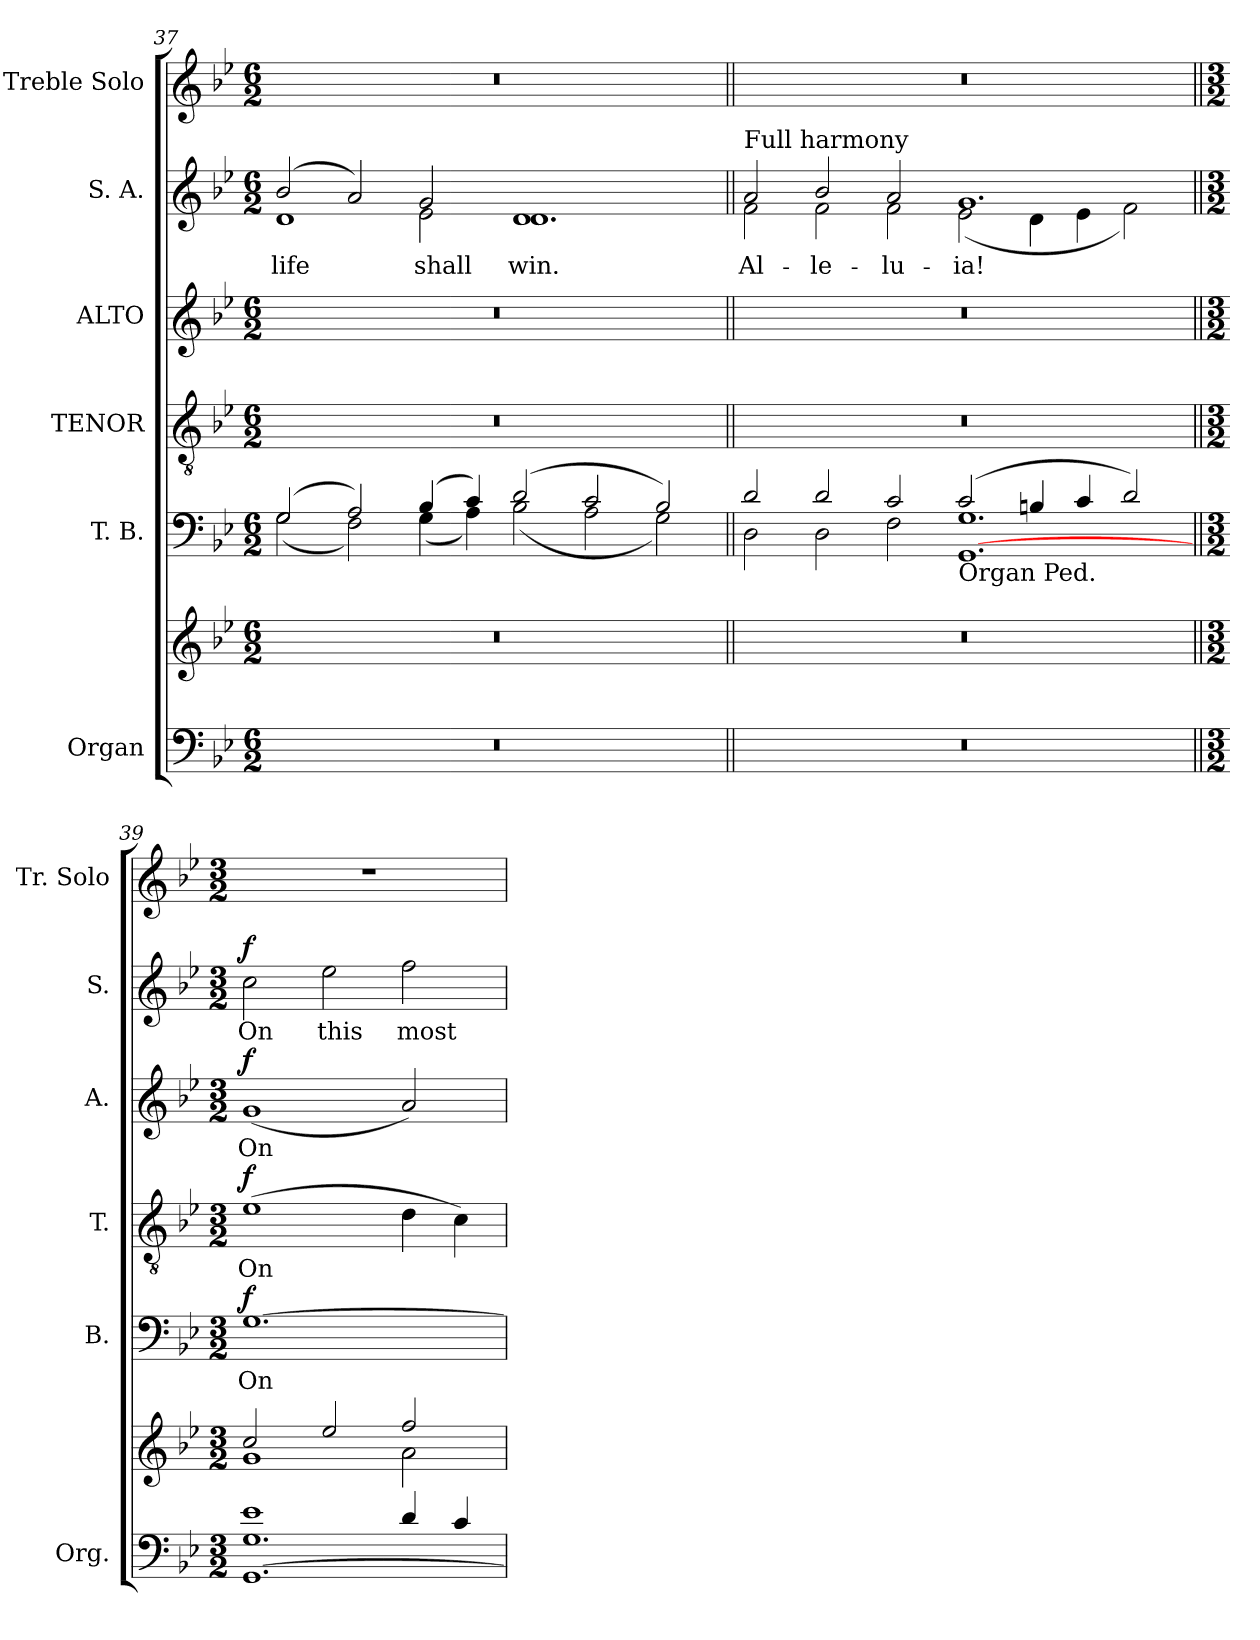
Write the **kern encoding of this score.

**kern	**kern	**kern	**text	**dynam	**kern	**text	**dynam	**kern	**text	**dynam	**kern	**text	**dynam	**kern
*part6	*part6	*part5	*part5	*part5	*part4	*part4	*part4	*part3	*part3	*part3	*part2	*part2	*part2	*part1
*staff7	*staff6	*staff5	*staff5	*staff5	*staff4	*staff4	*staff4	*staff3	*staff3	*staff3	*staff2	*staff2	*staff2	*staff1
*I"Organ	*	*I"T. B.	*	*	*I"TENOR	*	*	*I"ALTO	*	*	*I"S. A.	*	*	*I"Treble Solo
*I'Org.	*	*I'B.	*	*	*I'T.	*	*	*I'A.	*	*	*I'S.	*	*	*I'Tr. Solo
*clefF4	*clefG2	*clefF4	*	*	*clefGv2	*	*	*clefG2	*	*	*clefG2	*	*	*clefG2
*	*	*	*	*	*ITrd7c12	*	*	*	*	*	*	*	*	*
*k[b-e-]	*k[b-e-]	*k[b-e-]	*	*	*k[b-e-]	*	*	*k[b-e-]	*	*	*k[b-e-]	*	*	*k[b-e-]
*g:	*g:	*g:	*	*	*g:	*	*	*g:	*	*	*g:	*	*	*g:
*M6/2	*M6/2	*M6/2	*	*	*M6/2	*	*	*M6/2	*	*	*M6/2	*	*	*M6/2
=37	=37	=37	=37	=37	=37	=37	=37	=37	=37	=37	=37	=37	=37	=37
!LO:N:vis=1	!LO:N:vis=1	!	!	!	!LO:N:vis=1	!	!	!LO:N:vis=1	!	!	!	!	!	!
*	*	*^	*	*	*	*	*	*	*	*	*	*	*	*
!	!	!	!	!	!	!	!	!	!	!	!	!	!LO:LY:b:color=#000000	!	!LO:N:vis=1
*	*	*	*	*	*	*	*	*	*	*	*	*^	*	*	*
0.r	0.r	(2Gi/	(2Gi\	.	.	0.r	.	.	0.r	.	.	(2b-i/	1di	life	.	0.r
.	.	2Ai/)	2Fi\)	.	.	.	.	.	.	.	.	2ai/)	.	.	.	.
!	!	!	!	!	!	!	!	!	!	!	!	!	!	!LO:LY:b:color=#000000	!	!
.	.	(4B-i/	(4Gi\	.	.	.	.	.	.	.	.	2gi/	2e-i\	shall	.	.
.	.	4ci/)	4Ai\)	.	.	.	.	.	.	.	.	.	.	.	.	.
!	!	!	!	!	!	!	!	!	!	!	!	!	!	!LO:LY:b:color=#000000	!	!
.	.	(2di/	(2B-i\	.	.	.	.	.	.	.	.	1.di	1.di	win.	.	.
.	.	2ci/	2Ai\	.	.	.	.	.	.	.	.	.	.	.	.	.
.	.	2B-i/)	2Gi\)	.	.	.	.	.	.	.	.	.	.	.	.	.
=38||	=38||	=38||	=38||	=38||	=38||	=38||	=38||	=38||	=38||	=38||	=38||	=38||	=38||	=38||	=38||	=38||
!LO:N:vis=1	!LO:N:vis=1	!	!	!	!	!LO:N:vis=1	!	!	!LO:N:vis=1	!	!	!	!	!	!	!
*	*	*	*^	*	*	*	*	*	*	*	*	*	*	*	*	*
!	!	!	!	!	!	!	!	!	!	!	!	!	!LO:TX:a:t=Full harmony	!	!	!	!
!	!	!	!	!	!	!	!	!	!	!	!	!	!	!	!LO:LY:b:color=#000000	!	!LO:N:vis=1
0.r	0.r	2di/	2Di\	1ryy	.	.	0.r	.	.	0.r	.	.	2ai/	2fi\	Al-	.	0.r
!	!	!	!	!	!	!	!	!	!	!	!	!	!	!	!LO:LY:b:color=#000000	!	!
.	.	2di/	2Di\	.	.	.	.	.	.	.	.	.	2b-i/	2fi\	-le-	.	.
!	!	!	!	!	!	!	!	!	!	!	!	!	!	!	!LO:LY:b:color=#000000	!	!
.	.	2ci/	2Fi\	2ryy	.	.	.	.	.	.	.	.	2ai/	2fi\	-lu-	.	.
!	!	!LO:TX:b:t=Organ Ped.	!	!	!	!	!	!	!	!	!	!	!	!	!	!	!
!	!	!	!	!	!	!	!	!	!	!	!	!	!	!	!LO:LY:b:color=#000000	!	!
.	.	(2ci/	1.Gi	[1.GGi	.	.	.	.	.	.	.	.	1.gi	(2e-i\	-ia!	.	.
.	.	4Bni/	.	.	.	.	.	.	.	.	.	.	.	4di\	.	.	.
.	.	4ci/	.	.	.	.	.	.	.	.	.	.	.	4e-i\	.	.	.
.	.	2di/)	.	.	.	.	.	.	.	.	.	.	.	2fi\)	.	.	.
*	*	*v	*v	*v	*	*	*	*	*	*	*	*	*v	*v	*	*	*
!!LO:LB:g=z
=39||	=39||	=39||	=39||	=39||	=39||	=39||	=39||	=39||	=39||	=39||	=39||	=39||	=39||	=39||
*M3/2	*M3/2	*M3/2	*	*	*M3/2	*	*	*M3/2	*	*	*M3/2	*	*	*M3/2
*^	*^	*	*	*	*	*	*	*	*	*	*	*	*	*
*	*^	*	*	*	*	*	*	*	*	*	*	*	*	*	*	*
*	*	*	*	*	*	*	*	*	*	*	*	*	*	*^	*	*	*
!	!	!	!	!	!	!LO:LY:b:color=#000000	!	!	!	!	!	!	!	!	!	!	!	!
*	*	*	*	*	*	*	*	*	*	*	*	*	*	*v	*v	*	*	*
*	*	*	*	*	*	*	*	*	*	*	*	*	*	*^	*	*	*
!	!	!	!	!	!	!	!	!	!LO:LY:b:color=#000000	!	!	!	!	!	!	!	!	!
*	*	*	*	*	*	*	*	*	*	*	*	*	*	*v	*v	*	*	*
*	*	*	*	*	*	*	*	*	*	*	*	*	*	*^	*	*	*
!	!	!	!	!	!	!	!	!	!	!	!	!LO:LY:b:color=#000000	!	!	!	!	!	!
*	*	*	*	*	*	*	*	*	*	*	*	*	*	*v	*v	*	*	*
*	*	*	*	*	*	*	*	*	*	*	*	*	*	*^	*	*	*
!	!	!	!	!	!	!	!	!	!	!	!	!	!	!	!	!LO:LY:b:color=#000000	!	!LO:N:vis=1
*	*	*	*	*	*	*	*	*	*	*	*	*	*	*v	*v	*	*	*
1e-i	1.Gi	[1.GGi	2cci/	1gi	[1.Gi	On	f	(1E-i	On	f	(1gi	On	f	2cci\	On	f	1.r
!	!	!	!	!	!	!	!	!	!	!	!	!	!	!	!LO:LY:b:color=#000000	!	!
.	.	.	2ee-i/	.	.	.	.	.	.	.	.	.	.	2ee-i\	this	.	.
!	!	!	!	!	!	!	!	!	!	!	!	!	!	!	!LO:LY:b:color=#000000	!	!
4di/	.	.	2ffi/	2ai\	.	.	.	4Di\	.	.	2ai/)	.	.	2ffi\	most	.	.
4ci/	.	.	.	.	.	.	.	4Ci\)	.	.	.	.	.	.	.	.	.
*v	*v	*v	*	*	*	*	*	*	*	*	*	*	*	*	*	*	*
*	*v	*v	*	*	*	*	*	*	*	*	*	*	*	*	*
=	=	=	=	=	=	=	=	=	=	=	=	=	=	=
*-	*-	*-	*-	*-	*-	*-	*-	*-	*-	*-	*-	*-	*-	*-
